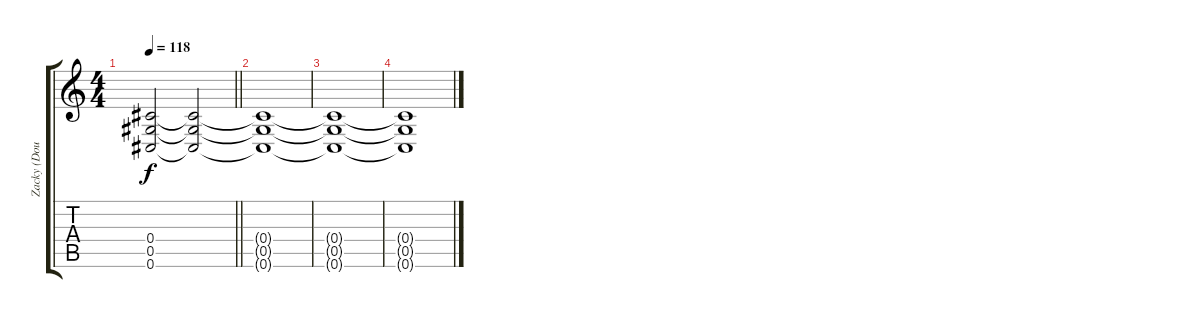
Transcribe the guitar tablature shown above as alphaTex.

\track ("Zacky (Double Track) " "Zacky (Dou") {instrument distortionguitar}
\staff {score tabs}
\tuning (Eb4 Bb3 Gb3 Db3 Ab2 Db2) {hide}
\ts (4 4)
\tempo 118
\clef g2
\barLineRight lightlight
\ks c
(0.4{t} 0.5{t} 0.6{t}).2{dy f} (0.4{t} 0.5{t} 0.6{t}).2 |
(0.4{t} 0.5{t} 0.6{t}).1 |
(0.4{t} 0.5{t} 0.6{t}).1 |
(0.4{t} 0.5{t} 0.6{t}).1
